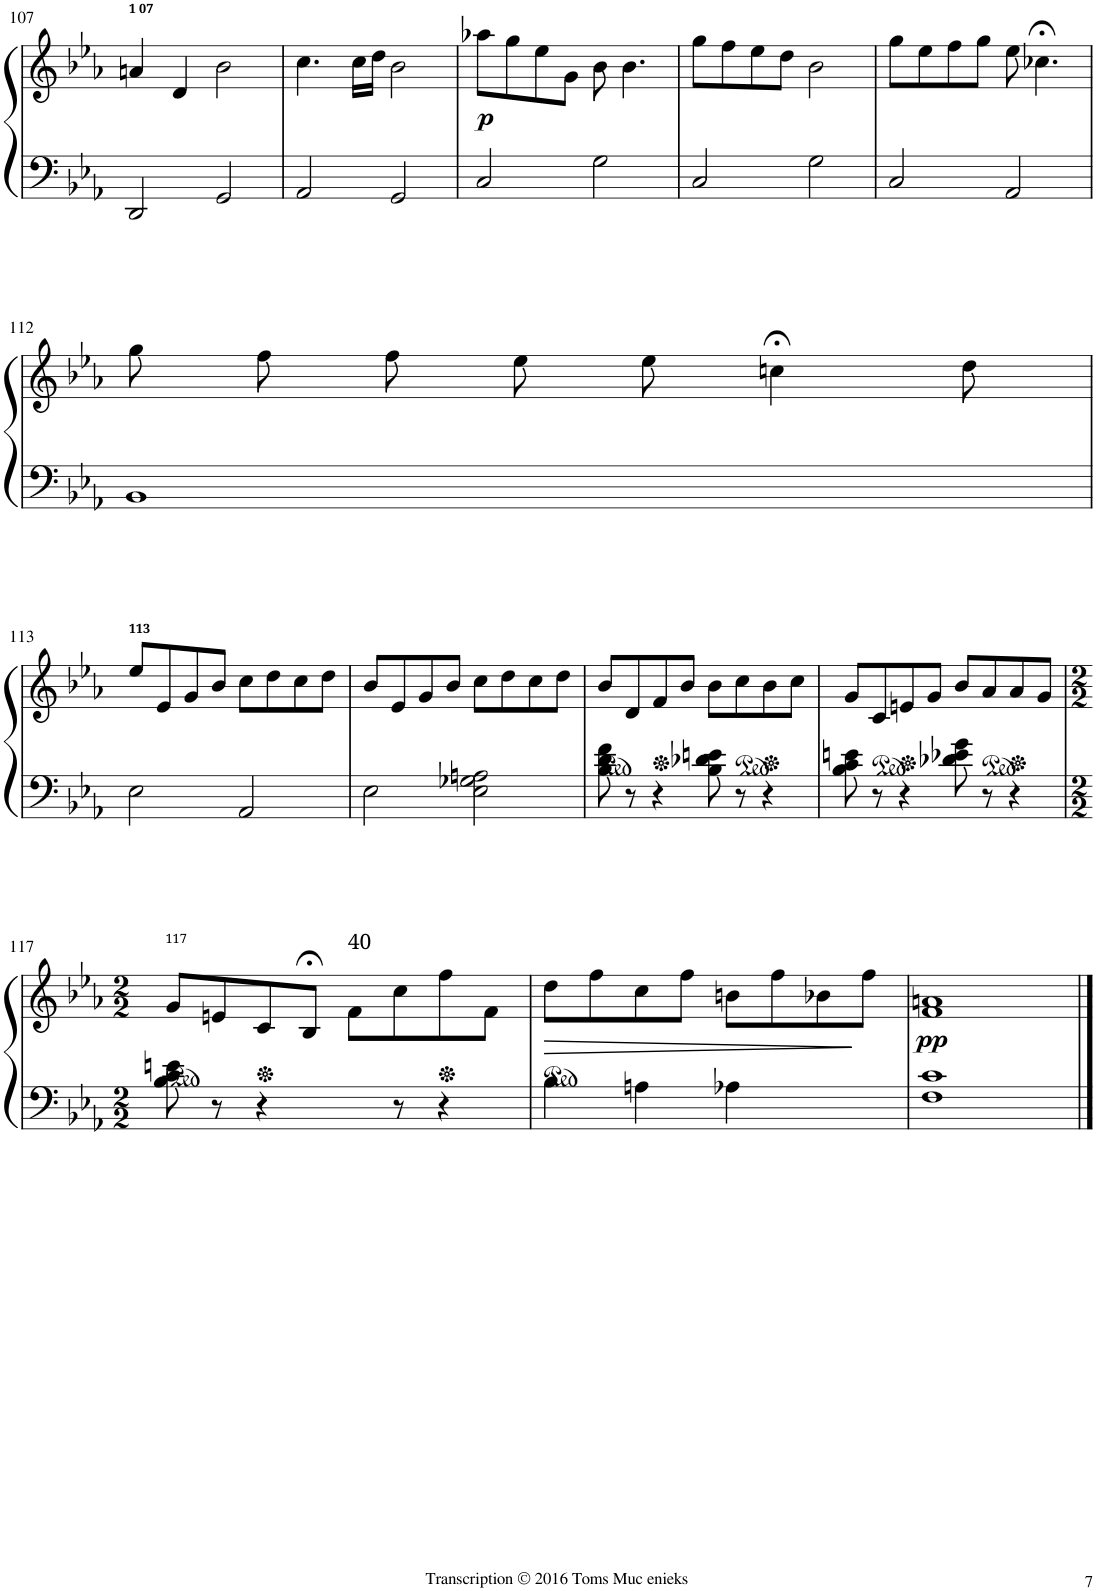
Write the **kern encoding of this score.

**kern	**kern	**dynam
*part1	*part1	*part1
*staff2	*staff1	*staff1/2
!!LO:PB:g=z
*clefF4	*clefG^2	*
*k[b-e-a-]	*k[b-e-a-]	*
*M2/2	*M2/2	*
=107	=107	=107
!	!LO:TX:a:B:t=1 07	!
2DD/	4an/	.
.	4d/	.
2GG/	2b-\	.
=108	=108	=108
2AA-/	4.cc\	.
.	16cc\LL	.
.	16dd\JJ	.
2GG/	2b-\	.
=109	=109	=109
!	!	!LO:DY:b
2C/	8aa-X\L	p
.	8gg\	.
.	8ee-\	.
.	8g\J	.
2G\	8b-\	.
.	4.b-\	.
=110	=110	=110
2C/	8gg\L	.
.	8ff\	.
.	8ee-\	.
.	8dd\J	.
2G\	2b-\	.
=111	=111	=111
2C/	8gg\L	.
.	8ee-\	.
.	8ff\	.
.	8gg\J	.
2AA-/	8ee-\	.
.	4.cc-X;<\	.
!!LO:LB:g=z
=112	=112	=112
1BB-	8gg\	.
.	8ff\	.
.	8ff\	.
.	8ee-\	.
.	8ee-\	.
.	4ccn;<\	.
.	8dd\	.
!!LO:LB:g=z
=113	=113	=113
!	!LO:TX:a:B:t=113	!
2E-\	8ee-/L	.
.	8e-/	.
.	8g/	.
.	8b-/J	.
2AA-/	8cc\L	.
.	8dd\	.
.	8cc\	.
.	8dd\J	.
=114	=114	=114
2E-\	8b-/L	.
.	8e-/	.
.	8g/	.
.	8b-/J	.
2E-\ 2G-X\ 2An\	8cc\L	.
.	8dd\	.
.	8cc\	.
.	8dd\J	.
=115	=115	=115
8B-\ 8d\ 8f\	8b-/L	.
8r	8d/	.
4r	8f/	.
.	8b-/J	.
8B-\ 8d-X\ 8en\	8b-\L	.
8r	8cc\	.
4r	8b-\	.
.	8cc\J	.
=116	=116	=116
8B-\ 8c\ 8en\	8g/L	.
8r	8c/	.
4r	8en/	.
.	8g/J	.
8d-X\ 8e-X\ 8g\	8b-/L	.
8r	8a-/	.
4r	8a-/	.
.	8g/J	.
!!LO:LB:g=z
=117	=117	=117
*M2/2	*M2/2	*
!	!LO:TX:a:t=117	!
8B-\ 8c\ 8en\	8g/L	.
8r	8en/	.
4r	8c/	.
.	8B-;</J	.
!	!LO:TX:a:t=40	!
8ryy	8f\L	.
8r	8cc\	.
4r	8ff\	.
.	8f\J	.
=118	=118	=118
4B-\	8dd\L	.
.	8ff\	.
4An\	8cc\	.
.	8ff\J	.
4A-X\	8bn\L	.
.	8ff\	.
4ryy	8b-X\	.
.	8ff\J	.
=119	=119	=119
*^	*	*
!	!	!	!LO:DY:b
1c	1F	1f 1an	pp
*v	*v	*	*
==	==	==
*-	*-	*-
